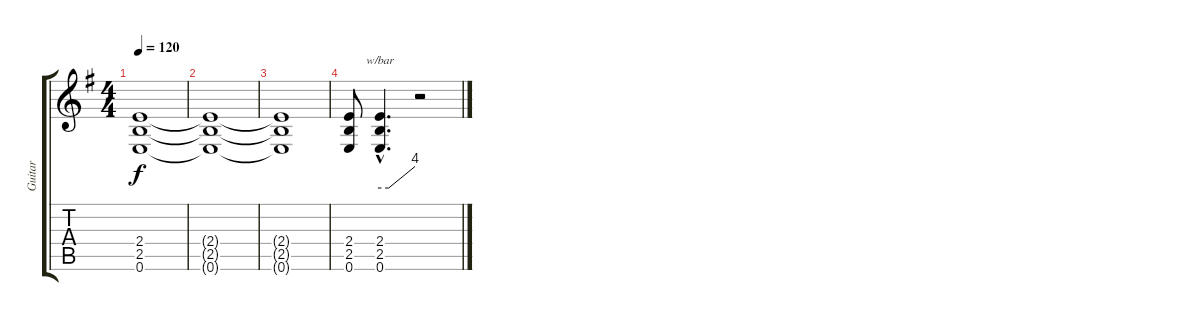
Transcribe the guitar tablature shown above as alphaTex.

\track ("Guitar" "Guitar") {instrument electricguitarclean}
\staff {score tabs}
\tuning (E4 B3 G3 D3 A2 E2) {hide}
\ts (4 4)
\tempo 120
\clef g2
\ks eminor
(2.4{t} 2.5{t} 0.6{t}).1{dy f} |
(2.4{t} 2.5{t} 0.6{t}).1 |
(2.4{t} 2.5{t} 0.6{t}).1 |
(2.4 2.5 0.6).8 (2.4{hac} 2.5{hac} 0.6{hac}).4{d tbe (custom default 0 0 15 0 60 16)} r.2
